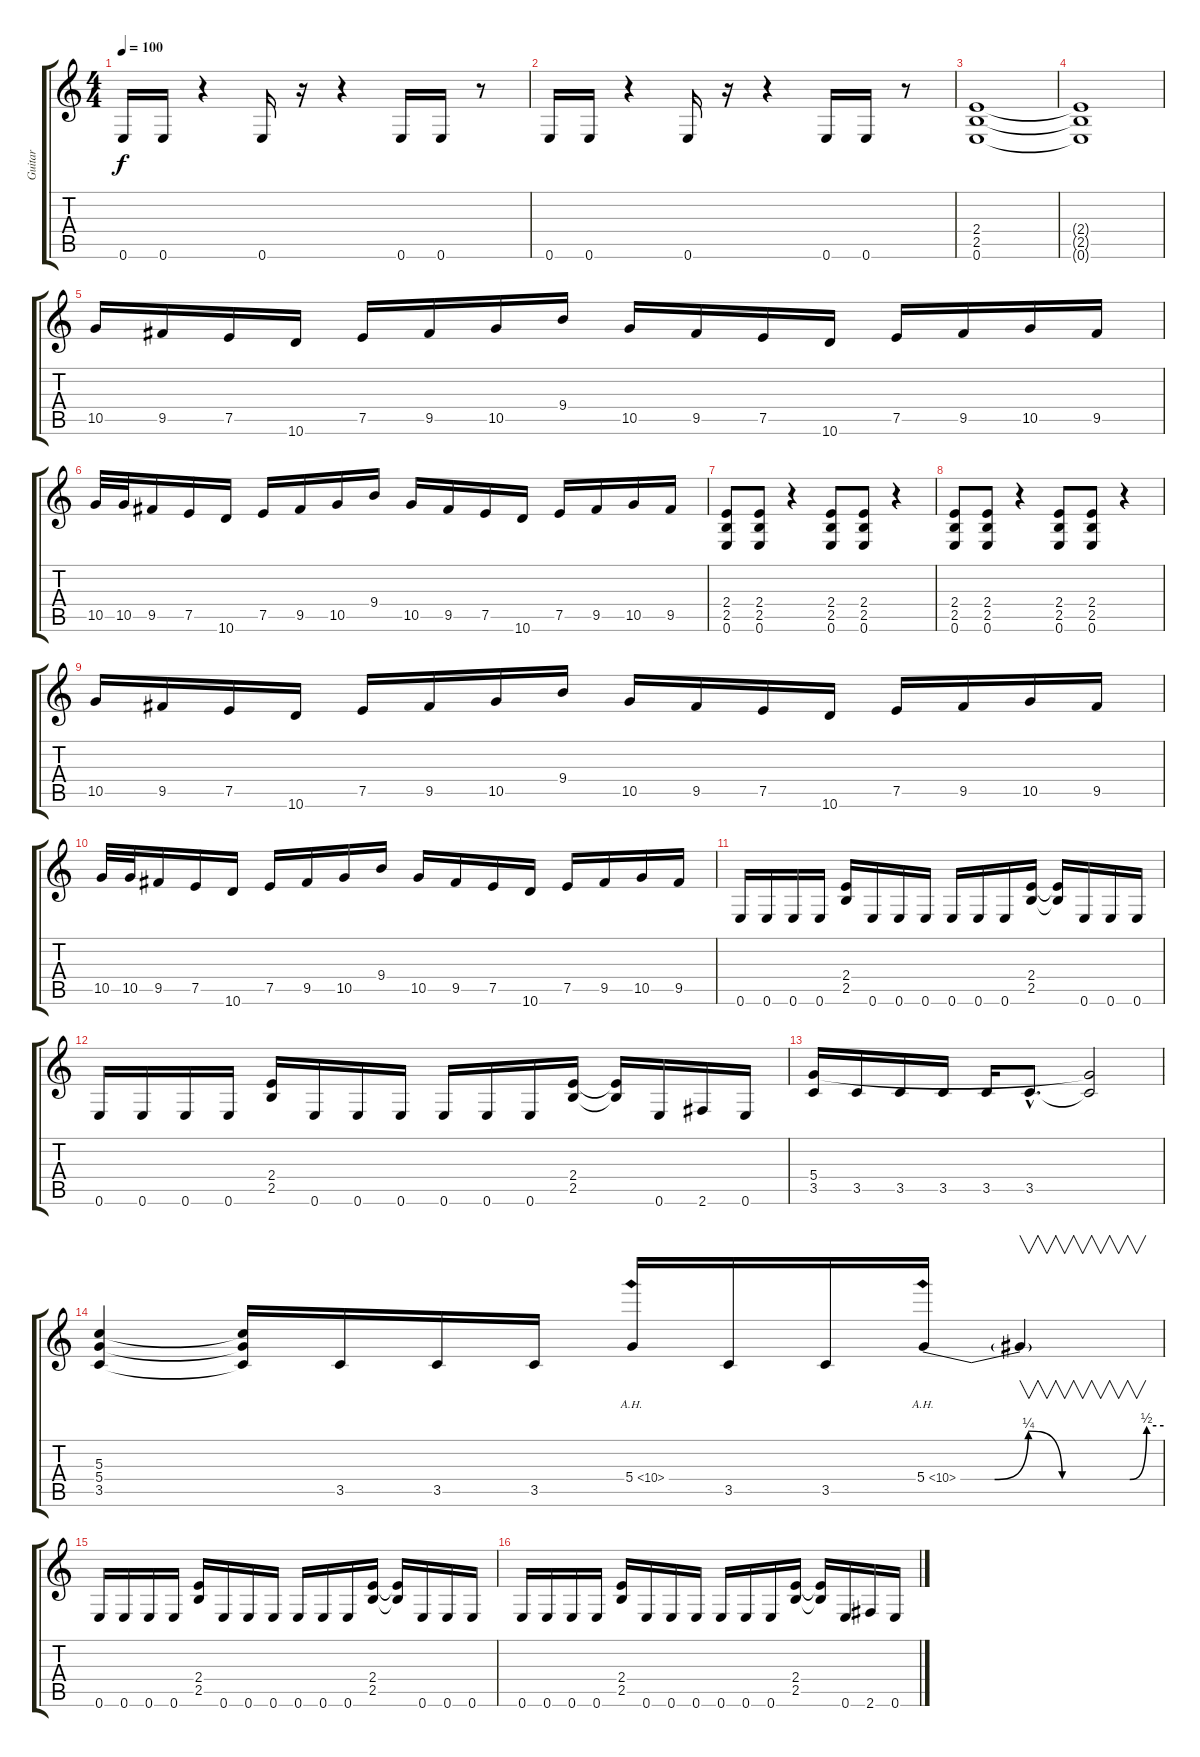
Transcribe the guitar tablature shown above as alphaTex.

\track ("Guitar" "Guitar") {instrument distortionguitar}
\staff {score tabs}
\tuning (E4 B3 G3 D3 A2 E2) {hide}
\ts (4 4)
\tempo 100
\clef g2
\ks c
0.6.16{dy f} 0.6.16 r.4 0.6.16 r.16 r.4 0.6.16 0.6.16 r.8 |
0.6.16 0.6.16 r.4 0.6.16 r.16 r.4 0.6.16 0.6.16 r.8 |
(2.4 2.5 0.6).1 |
(2.4{t} 2.5{t} 0.6{t}).1 |
10.5.16 9.5.16 7.5.16 10.6.16 7.5.16 9.5.16 10.5.16 9.4.16 10.5.16 9.5.16 7.5.16 10.6.16 7.5.16 9.5.16 10.5.16 9.5.16 |
10.5.32 10.5.32 9.5.16 7.5.16 10.6.16 7.5.16 9.5.16 10.5.16 9.4.16 10.5.16 9.5.16 7.5.16 10.6.16 7.5.16 9.5.16 10.5.16 9.5.16 |
(2.4 2.5 0.6).8 (2.4 2.5 0.6).8 r.4 (2.4 2.5 0.6).8 (2.4 2.5 0.6).8 r.4 |
(2.4 2.5 0.6).8 (2.4 2.5 0.6).8 r.4 (2.4 2.5 0.6).8 (2.4 2.5 0.6).8 r.4 |
10.5.16 9.5.16 7.5.16 10.6.16 7.5.16 9.5.16 10.5.16 9.4.16 10.5.16 9.5.16 7.5.16 10.6.16 7.5.16 9.5.16 10.5.16 9.5.16 |
10.5.32 10.5.32 9.5.16 7.5.16 10.6.16 7.5.16 9.5.16 10.5.16 9.4.16 10.5.16 9.5.16 7.5.16 10.6.16 7.5.16 9.5.16 10.5.16 9.5.16 |
0.6.16 0.6.16 0.6.16 0.6.16 (2.4 2.5).16 0.6.16 0.6.16 0.6.16 0.6.16 0.6.16 0.6.16 (2.4 2.5).16 (2.4{t} 2.5{t}).16 0.6.16 0.6.16 0.6.16 |
0.6.16 0.6.16 0.6.16 0.6.16 (2.4 2.5).16 0.6.16 0.6.16 0.6.16 0.6.16 0.6.16 0.6.16 (2.4 2.5).16 (2.4{t} 2.5{t}).16 0.6.16 2.6.16 0.6.16 |
(5.4 3.5).16 3.5.16 3.5.16 3.5.16 3.5.16 3.5{hac}.8{d} (5.4{t} 3.5{t}).2 |
(5.3 5.4 3.5).4 (5.3{t} 5.4{t} 3.5{t}).16 3.5.16 3.5.16 3.5.16 5.4{ah 5}.16 3.5.16 3.5.16 5.4{be (custom 0 0 10 0 20 1 30 0 50 0 55 2 60 2) ah 5}.16 5.4{t}.4{v} |
0.6.16 0.6.16 0.6.16 0.6.16 (2.4 2.5).16 0.6.16 0.6.16 0.6.16 0.6.16 0.6.16 0.6.16 (2.4 2.5).16 (2.4{t} 2.5{t}).16 0.6.16 0.6.16 0.6.16 |
0.6.16 0.6.16 0.6.16 0.6.16 (2.4 2.5).16 0.6.16 0.6.16 0.6.16 0.6.16 0.6.16 0.6.16 (2.4 2.5).16 (2.4{t} 2.5{t}).16 0.6.16 2.6.16 0.6.16
